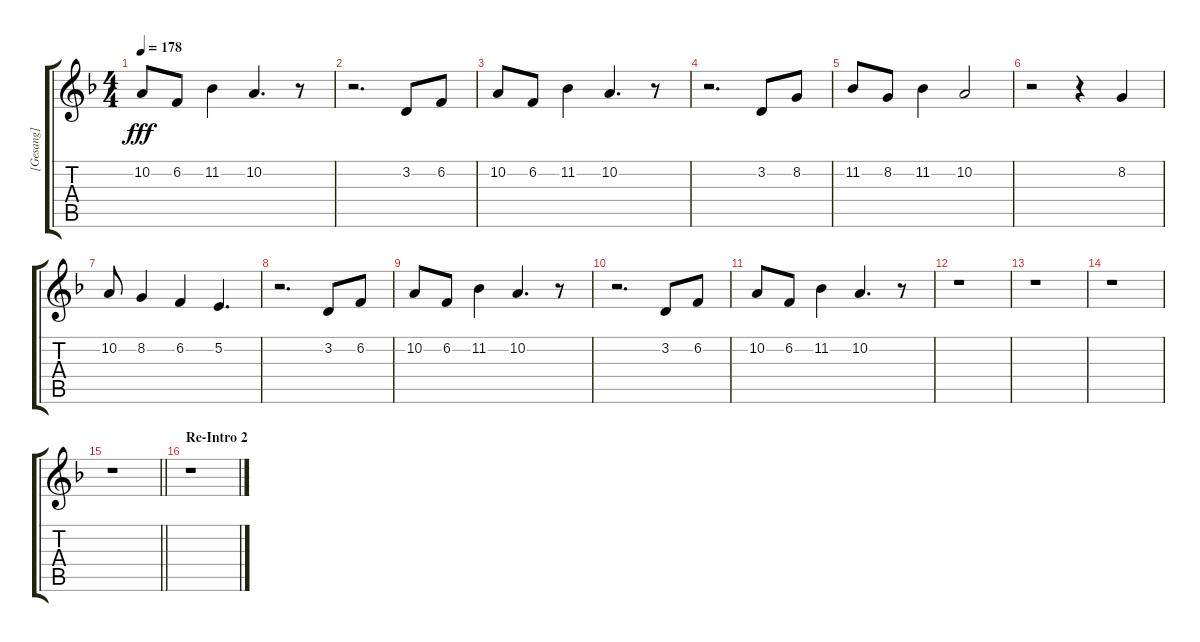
\track ("[Gesang]" "[Gesang]") {instrument tenorsax}
\staff {score tabs}
\tuning (E4 B3 G3 D3 A2 D2) {hide}
\ts (4 4)
\tempo 178
\clef g2
\ks dminor
10.2.8{dy fff} 6.2.8 11.2.4 10.2.4{d} r.8 |
r.2{d} 3.2.8 6.2.8 |
10.2.8 6.2.8 11.2.4 10.2.4{d} r.8 |
r.2{d} 3.2.8 8.2.8 |
11.2.8 8.2.8 11.2.4 10.2.2 |
r.2 r.4 8.2.4 |
10.2.8 8.2.4 6.2.4 5.2.4{d} |
r.2{d} 3.2.8 6.2.8 |
10.2.8 6.2.8 11.2.4 10.2.4{d} r.8 |
r.2{d} 3.2.8 6.2.8 |
10.2.8 6.2.8 11.2.4 10.2.4{d} r.8 |
r.1 |
r.1 |
r.1 |
\barLineRight lightlight
r.1 |
\section ("" "Re-Intro 2")
r.1
